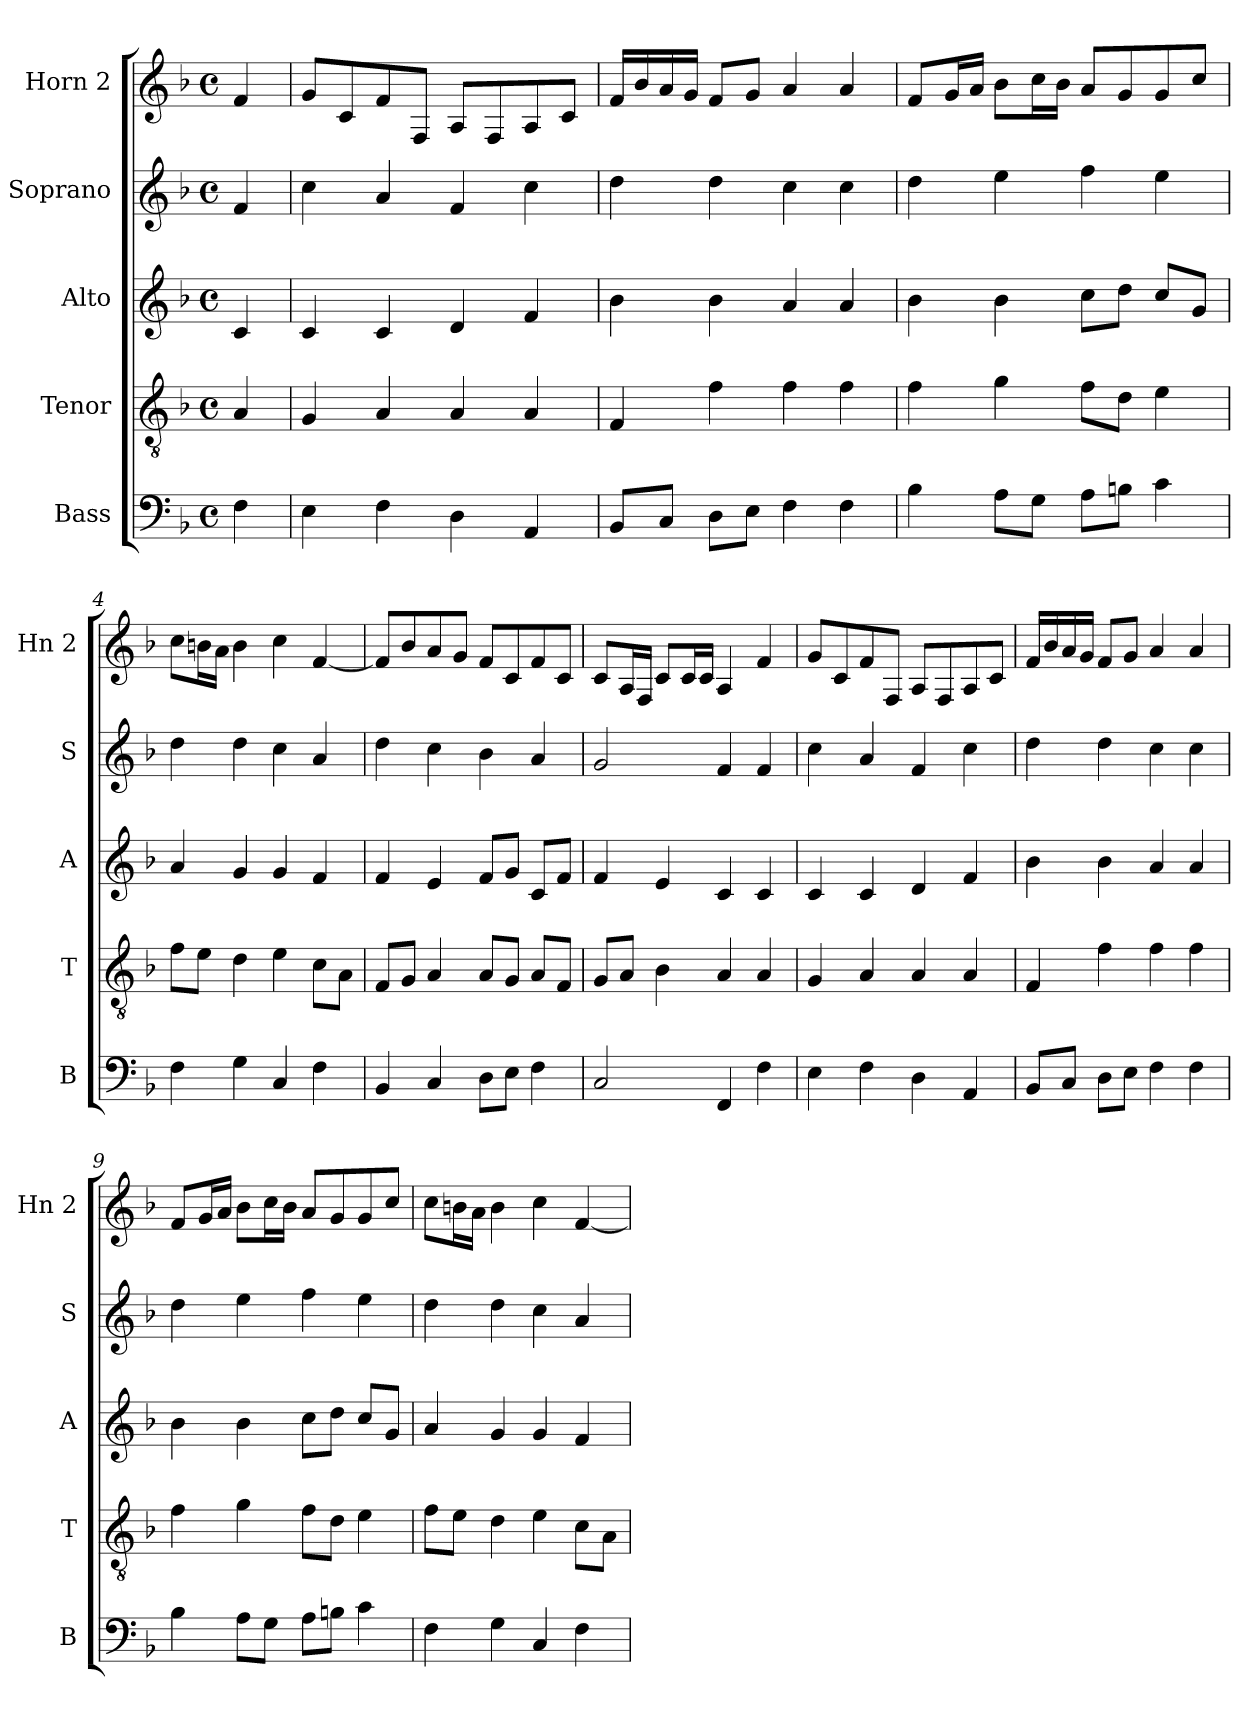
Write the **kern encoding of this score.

**kern	**kern	**kern	**kern	**kern
*part5	*part4	*part3	*part2	*part1
*staff5	*staff4	*staff3	*staff2	*staff1
*I"Bass	*I"Tenor	*I"Alto	*I"Soprano	*I"Horn 2
*I'B	*I'T	*I'A	*I'S	*I'Hn 2
*clefF4	*clefGv2	*clefG2	*clefG2	*clefG2
*k[b-]	*k[b-]	*k[b-]	*k[b-]	*k[b-]
*F:	*F:	*F:	*F:	*F:
*M4/4	*M4/4	*M4/4	*M4/4	*M4/4
*met(c)	*met(c)	*met(c)	*met(c)	*met(c)
=	=	=	=	=
4F\	4A/	4c/	4f/	4f/
=1	=1	=1	=1	=1
4E\	4G/	4c/	4cc\	8g/L
.	.	.	.	8c/
4F\	4A/	4c/	4a/	8f/
.	.	.	.	8F/J
4D\	4A/	4d/	4f/	8A/L
.	.	.	.	8F/
4AA/	4A/	4f/	4cc\	8A/
.	.	.	.	8c/J
=2	=2	=2	=2	=2
8BB-/L	4F/	4b-\	4dd\	16f/LL
.	.	.	.	16b-/
8C/J	.	.	.	16a/
.	.	.	.	16g/JJ
8D\L	4f\	4b-\	4dd\	8f/L
8E\J	.	.	.	8g/J
4F\	4f\	4a/	4cc\	4a/
4F\	4f\	4a/	4cc\	4a/
=3	=3	=3	=3	=3
4B-\	4f\	4b-\	4dd\	8f/L
.	.	.	.	16g/L
.	.	.	.	16a/JJ
8A\L	4g\	4b-\	4ee\	8b-\L
8G\J	.	.	.	16cc\L
.	.	.	.	16b-\JJ
8A\L	8f\L	8cc\L	4ff\	8a/L
8Bn\J	8d\J	8dd\J	.	8g/
4c\	4e\	8cc/L	4ee\	8g/
.	.	8g/J	.	8cc/J
!!LO:LB:g=z
=4	=4	=4	=4	=4
4F\	8f\L	4a/	4dd\	8cc\L
.	8e\J	.	.	16bn\L
.	.	.	.	16a\JJ
4G\	4d\	4g/	4dd\	4b\
4C/	4e\	4g/	4cc\	4cc\
4F\	8c\L	4f/	4a/	[4f/
.	8A\J	.	.	.
=5	=5	=5	=5	=5
4BB-/	8F/L	4f/	4dd\	8f/L]
.	8G/J	.	.	8b-/
4C/	4A/	4e/	4cc\	8a/
.	.	.	.	8g/J
8D\L	8A/L	8f/L	4b-\	8f/L
8E\J	8G/J	8g/J	.	8c/
4F\	8A/L	8c/L	4a/	8f/
.	8F/J	8f/J	.	8c/J
=6	=6	=6	=6	=6
2C/	8G/L	4f/	2g/	8c/L
.	8A/J	.	.	16A/L
.	.	.	.	16F/JJ
.	4B-\	4e/	.	8c/L
.	.	.	.	16c/L
.	.	.	.	16c/JJ
4FF/	4A/	4c/	4f/	4A/
4F\	4A/	4c/	4f/	4f/
=7	=7	=7	=7	=7
4E\	4G/	4c/	4cc\	8g/L
.	.	.	.	8c/
4F\	4A/	4c/	4a/	8f/
.	.	.	.	8F/J
4D\	4A/	4d/	4f/	8A/L
.	.	.	.	8F/
4AA/	4A/	4f/	4cc\	8A/
.	.	.	.	8c/J
!!LO:LB:g=z
=8	=8	=8	=8	=8
8BB-/L	4F/	4b-\	4dd\	16f/LL
.	.	.	.	16b-/
8C/J	.	.	.	16a/
.	.	.	.	16g/JJ
8D\L	4f\	4b-\	4dd\	8f/L
8E\J	.	.	.	8g/J
4F\	4f\	4a/	4cc\	4a/
4F\	4f\	4a/	4cc\	4a/
=9	=9	=9	=9	=9
4B-\	4f\	4b-\	4dd\	8f/L
.	.	.	.	16g/L
.	.	.	.	16a/JJ
8A\L	4g\	4b-\	4ee\	8b-\L
8G\J	.	.	.	16cc\L
.	.	.	.	16b-\JJ
8A\L	8f\L	8cc\L	4ff\	8a/L
8Bn\J	8d\J	8dd\J	.	8g/
4c\	4e\	8cc/L	4ee\	8g/
.	.	8g/J	.	8cc/J
=10	=10	=10	=10	=10
4F\	8f\L	4a/	4dd\	8cc\L
.	8e\J	.	.	16bn\L
.	.	.	.	16a\JJ
4G\	4d\	4g/	4dd\	4b\
4C/	4e\	4g/	4cc\	4cc\
4F\	8c\L	4f/	4a/	[4f/
.	8A\J	.	.	.
=	=	=	=	=
*-	*-	*-	*-	*-
